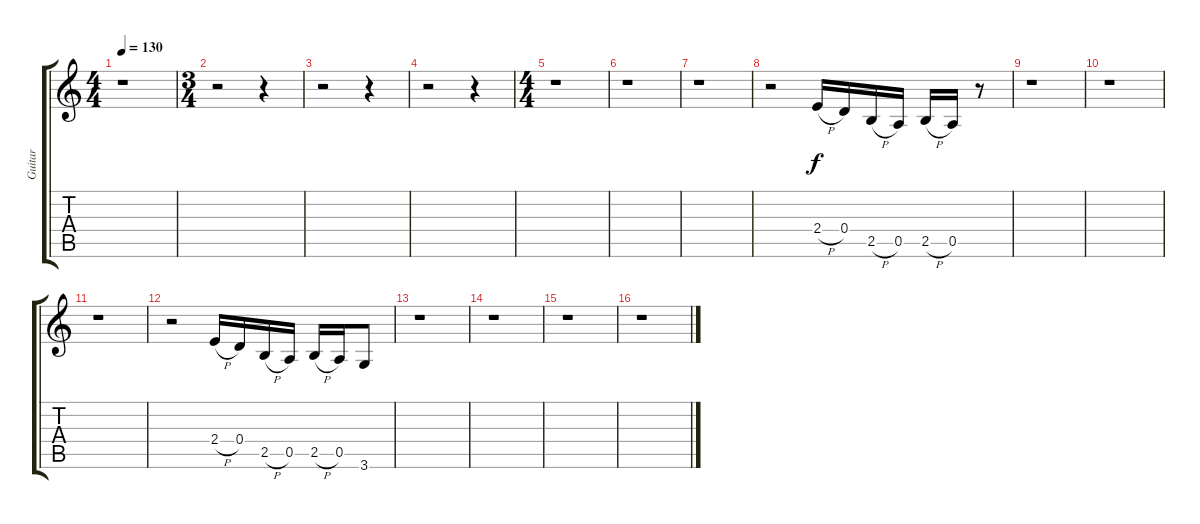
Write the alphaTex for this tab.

\track ("Guitar" "Guitar") {instrument overdrivenguitar}
\staff {score tabs}
\tuning (E4 B3 G3 D3 A2 E2) {hide}
\ts (4 4)
\tempo 130
\clef g2
\ks c
r.1{dy f} |
\ts (3 4)
r.2 r.4 |
r.2 r.4 |
r.2 r.4 |
\ts (4 4)
r.1 |
r.1 |
r.1 |
r.2 2.4{h}.16 0.4.16 2.5{h}.16 0.5.16 2.5{h}.16 0.5.16 r.8 |
r.1 |
r.1 |
r.1 |
r.2 2.4{h}.16 0.4.16 2.5{h}.16 0.5.16 2.5{h}.16 0.5.16 3.6.8 |
r.1 |
r.1 |
r.1 |
r.1
